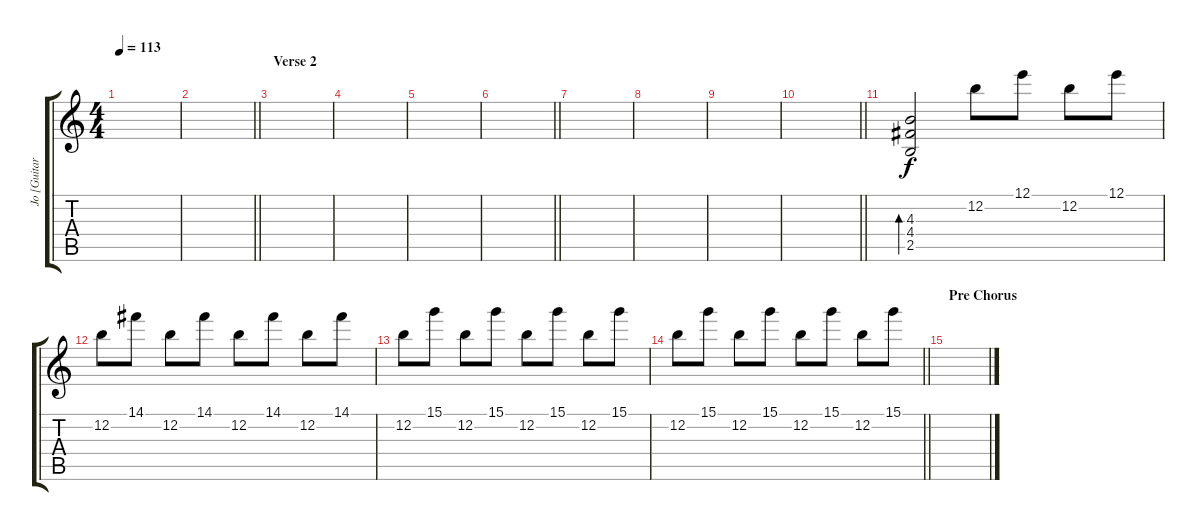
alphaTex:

\track ("Jo [Guitar]" "Jo [Guitar") {instrument distortionguitar}
\staff {score tabs}
\tuning (E4 B3 G3 D3 A2 E2) {hide}
\ts (4 4)
\tempo 113
\clef g2
\ks c
|
\barLineRight lightlight
|
\section ("" "Verse 2")
|
|
|
\barLineRight lightlight
|
|
|
|
\barLineRight lightlight
|
(4.3 4.4 2.5).2{bd 240 instrument electricguitarclean} 12.2.8 12.1.8 12.2.8 12.1.8 |
12.2.8 14.1.8 12.2.8 14.1.8 12.2.8 14.1.8 12.2.8 14.1.8 |
12.2.8 15.1.8 12.2.8 15.1.8 12.2.8 15.1.8 12.2.8 15.1.8 |
\barLineRight lightlight
12.2.8 15.1.8 12.2.8 15.1.8 12.2.8 15.1.8 12.2.8 15.1.8 |
\section ("" "Pre Chorus")
